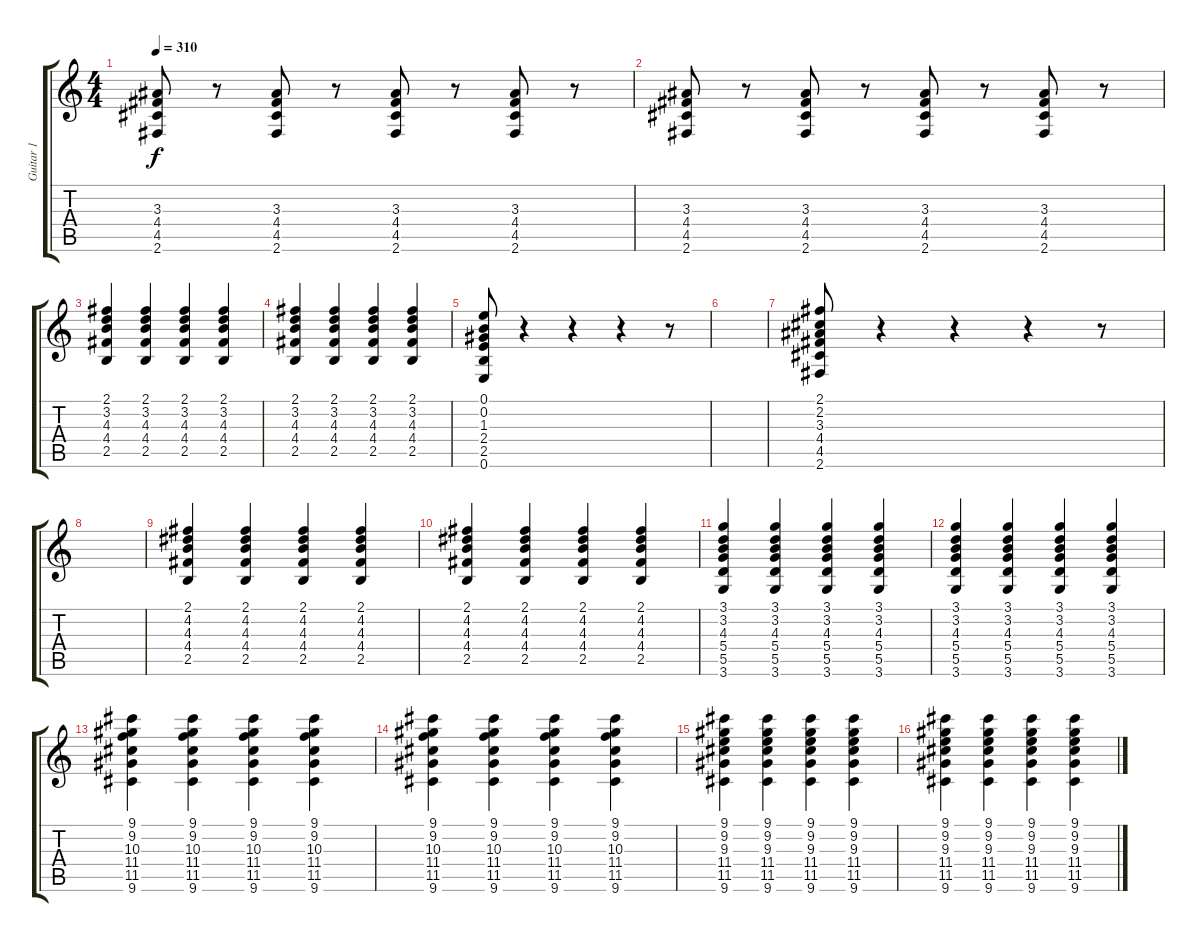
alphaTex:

\track ("Guitar 1" "Guitar 1") {instrument electricguitarjazz}
\staff {score tabs}
\tuning (E4 B3 G3 D3 A2 E2) {hide}
\ts (4 4)
\tempo 310
\clef g2
\ks c
(3.3 4.4 4.5 2.6).8{dy f} r.8 (3.3 4.4 4.5 2.6).8 r.8 (3.3 4.4 4.5 2.6).8 r.8 (3.3 4.4 4.5 2.6).8 r.8 |
(3.3 4.4 4.5 2.6).8 r.8 (3.3 4.4 4.5 2.6).8 r.8 (3.3 4.4 4.5 2.6).8 r.8 (3.3 4.4 4.5 2.6).8 r.8 |
(2.1 3.2 4.3 4.4 2.5).4 (2.1 3.2 4.3 4.4 2.5).4 (2.1 3.2 4.3 4.4 2.5).4 (2.1 3.2 4.3 4.4 2.5).4 |
(2.1 3.2 4.3 4.4 2.5).4 (2.1 3.2 4.3 4.4 2.5).4 (2.1 3.2 4.3 4.4 2.5).4 (2.1 3.2 4.3 4.4 2.5).4 |
(0.1 0.2 1.3 2.4 2.5 0.6).8 r.4 r.4 r.4 r.8 |
|
(2.1 2.2 3.3 4.4 4.5 2.6).8 r.4 r.4 r.4 r.8 |
|
(2.1 4.2 4.3 4.4 2.5).4 (2.1 4.2 4.3 4.4 2.5).4 (2.1 4.2 4.3 4.4 2.5).4 (2.1 4.2 4.3 4.4 2.5).4 |
(2.1 4.2 4.3 4.4 2.5).4 (2.1 4.2 4.3 4.4 2.5).4 (2.1 4.2 4.3 4.4 2.5).4 (2.1 4.2 4.3 4.4 2.5).4 |
(3.1 3.2 4.3 5.4 5.5 3.6).4 (3.1 3.2 4.3 5.4 5.5 3.6).4 (3.1 3.2 4.3 5.4 5.5 3.6).4 (3.1 3.2 4.3 5.4 5.5 3.6).4 |
(3.1 3.2 4.3 5.4 5.5 3.6).4 (3.1 3.2 4.3 5.4 5.5 3.6).4 (3.1 3.2 4.3 5.4 5.5 3.6).4 (3.1 3.2 4.3 5.4 5.5 3.6).4 |
(9.1 9.2 10.3 11.4 11.5 9.6).4 (9.1 9.2 10.3 11.4 11.5 9.6).4 (9.1 9.2 10.3 11.4 11.5 9.6).4 (9.1 9.2 10.3 11.4 11.5 9.6).4 |
(9.1 9.2 10.3 11.4 11.5 9.6).4 (9.1 9.2 10.3 11.4 11.5 9.6).4 (9.1 9.2 10.3 11.4 11.5 9.6).4 (9.1 9.2 10.3 11.4 11.5 9.6).4 |
(9.1 9.2 9.3 11.4 11.5 9.6).4 (9.1 9.2 9.3 11.4 11.5 9.6).4 (9.1 9.2 9.3 11.4 11.5 9.6).4 (9.1 9.2 9.3 11.4 11.5 9.6).4 |
(9.1 9.2 9.3 11.4 11.5 9.6).4 (9.1 9.2 9.3 11.4 11.5 9.6).4 (9.1 9.2 9.3 11.4 11.5 9.6).4 (9.1 9.2 9.3 11.4 11.5 9.6).4
